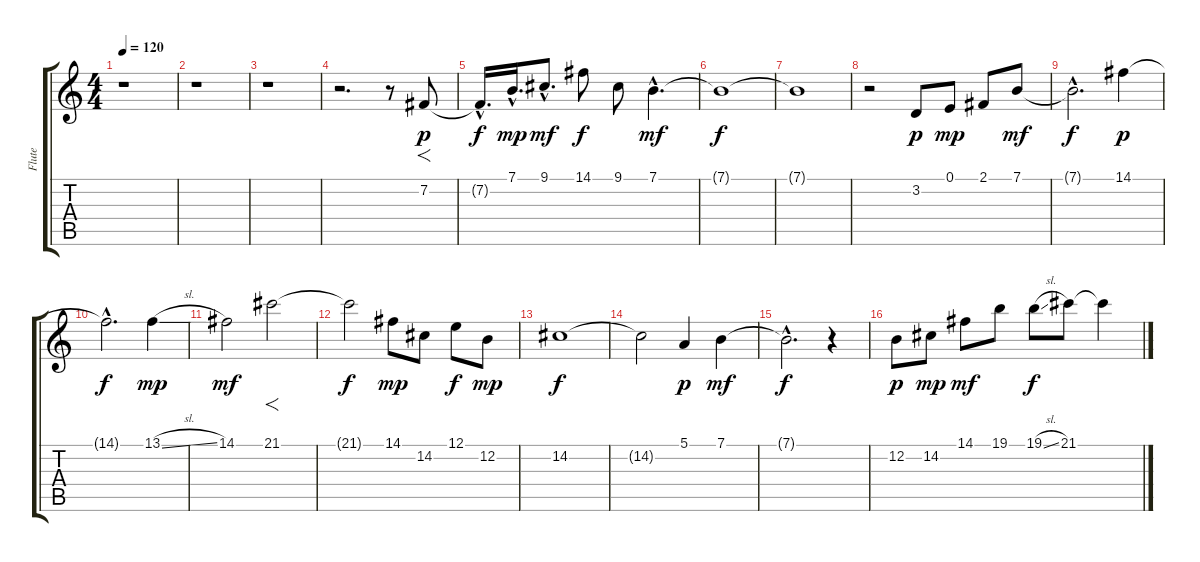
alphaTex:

\track ("Flute" "Flute") {instrument flute}
\staff {score tabs}
\tuning (E4 B3 G3 D3 A2 E2) {hide}
\ts (4 4)
\tempo 120
\clef g2
\ks c
r.1{dy p instrument flute} |
r.1 |
r.1 |
r.2{d} r.8 7.2.8{f} |
7.2{hac t}.16{d dy f} 7.1{hac}.16{d dy mp} 9.1{hac}.8{d dy mf} 14.1.8{dy f} 9.1.8 7.1{hac}.4{d dy mf} |
7.1{t}.1{dy f} |
7.1{t}.1 |
r.2 3.2.8{dy p} 0.1.8{dy mp} 2.1.8 7.1.8{dy mf} |
7.1{hac t}.2{d dy f} 14.1.4{dy p} |
14.1{hac t}.2{d dy f} 13.1{sl}.4{dy mp} |
14.1.2{dy mf} 21.1.2{f} |
21.1{t}.2{dy f} 14.1.8{dy mp} 14.2.8 12.1.8{dy f} 12.2.8{dy mp} |
14.2.1{dy f} |
14.2{t}.2 5.1.4{dy p} 7.1.4{dy mf} |
7.1{hac t}.2{d dy f} r.4 |
12.2.8{dy p} 14.2.8{dy mp} 14.1.8{dy mf} 19.1.8 19.1{sl}.8{dy f} 21.1.8 21.1{t}.4
